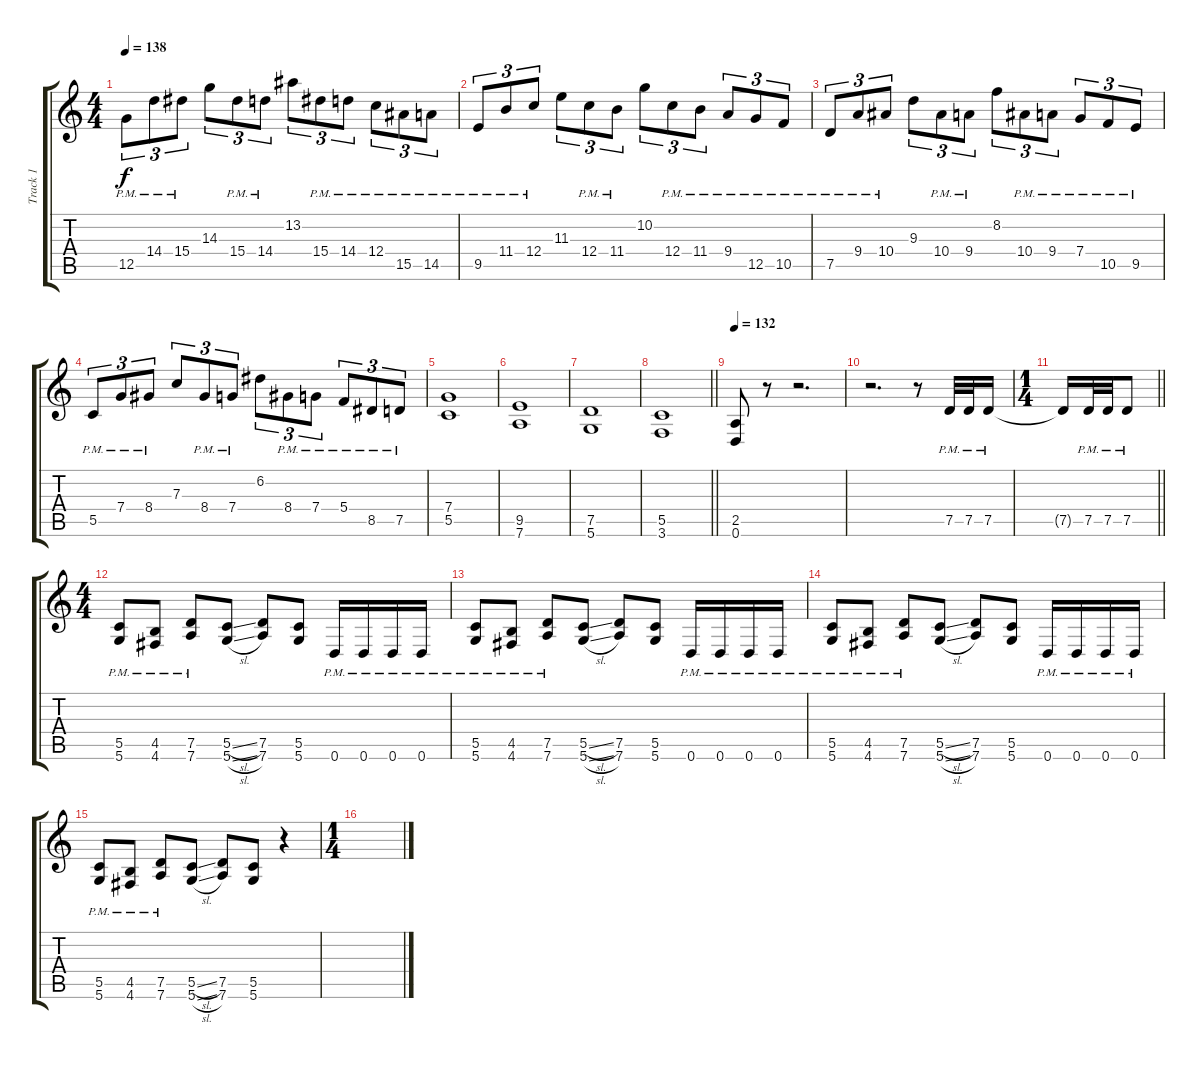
\track ("Track 1" "Track 1") {instrument distortionguitar}
\staff {score tabs}
\tuning (D4 A3 F3 C3 G2 D2) {hide}
\ts (4 4)
\tempo 138
\clef g2
\ks c
12.5{pm}.8{tu (3 2) dy f} 14.4{pm}.8{tu (3 2)} 15.4{pm}.8{tu (3 2)} 14.3.8{tu (3 2)} 15.4{pm}.8{tu (3 2)} 14.4{pm}.8{tu (3 2)} 13.2.8{tu (3 2)} 15.4{pm}.8{tu (3 2)} 14.4{pm}.8{tu (3 2)} 12.4{pm}.8{tu (3 2)} 15.5{pm}.8{tu (3 2)} 14.5{pm}.8{tu (3 2)} |
9.5{pm}.8{tu (3 2)} 11.4{pm}.8{tu (3 2)} 12.4{pm}.8{tu (3 2)} 11.3.8{tu (3 2)} 12.4{pm}.8{tu (3 2)} 11.4{pm}.8{tu (3 2)} 10.2.8{tu (3 2)} 12.4{pm}.8{tu (3 2)} 11.4{pm}.8{tu (3 2)} 9.4{pm}.8{tu (3 2)} 12.5{pm}.8{tu (3 2)} 10.5{pm}.8{tu (3 2)} |
7.5{pm}.8{tu (3 2)} 9.4{pm}.8{tu (3 2)} 10.4{pm}.8{tu (3 2)} 9.3.8{tu (3 2)} 10.4{pm}.8{tu (3 2)} 9.4{pm}.8{tu (3 2)} 8.2.8{tu (3 2)} 10.4{pm}.8{tu (3 2)} 9.4{pm}.8{tu (3 2)} 7.4{pm}.8{tu (3 2)} 10.5{pm}.8{tu (3 2)} 9.5{pm}.8{tu (3 2)} |
5.5{pm}.8{tu (3 2)} 7.4{pm}.8{tu (3 2)} 8.4{pm}.8{tu (3 2)} 7.3.8{tu (3 2)} 8.4{pm}.8{tu (3 2)} 7.4{pm}.8{tu (3 2)} 6.2.8{tu (3 2)} 8.4{pm}.8{tu (3 2)} 7.4{pm}.8{tu (3 2)} 5.4{pm}.8{tu (3 2)} 8.5{pm}.8{tu (3 2)} 7.5{pm}.8{tu (3 2)} |
(7.4 5.5).1 |
(9.5 7.6).1 |
(7.5 5.6).1 |
\barLineRight lightlight
(5.5 3.6).1 |
\section ("" "")
\tempo 132
(2.5 0.6).8 r.8 r.2{d} |
r.2{d} r.8 7.5{pm}.32 7.5{pm}.32 7.5{pm}.16 |
\ts (1 4)
\barLineRight lightlight
7.5{t}.16 7.5{pm}.32 7.5{pm}.32 7.5{pm}.8 |
\ts (4 4)
\section ("" "")
(5.5{pm} 5.6{pm}).8 (4.5{pm} 4.6{pm}).8 (7.5{pm} 7.6{pm}).8 (5.5{sl} 5.6{sl}).8 (7.5 7.6).8 (5.5 5.6).8 0.6{pm}.16 0.6{pm}.16 0.6{pm}.16 0.6{pm}.16 |
(5.5{pm} 5.6{pm}).8 (4.5{pm} 4.6{pm}).8 (7.5{pm} 7.6{pm}).8 (5.5{sl} 5.6{sl}).8 (7.5 7.6).8 (5.5 5.6).8 0.6{pm}.16 0.6{pm}.16 0.6{pm}.16 0.6{pm}.16 |
(5.5{pm} 5.6{pm}).8 (4.5{pm} 4.6{pm}).8 (7.5{pm} 7.6{pm}).8 (5.5{sl} 5.6{sl}).8 (7.5 7.6).8 (5.5 5.6).8 0.6{pm}.16 0.6{pm}.16 0.6{pm}.16 0.6{pm}.16 |
(5.5{pm} 5.6{pm}).8 (4.5{pm} 4.6{pm}).8 (7.5{pm} 7.6{pm}).8 (5.5{sl} 5.6{sl}).8 (7.5 7.6).8 (5.5 5.6).8 r.4 |
\ts (1 4)
